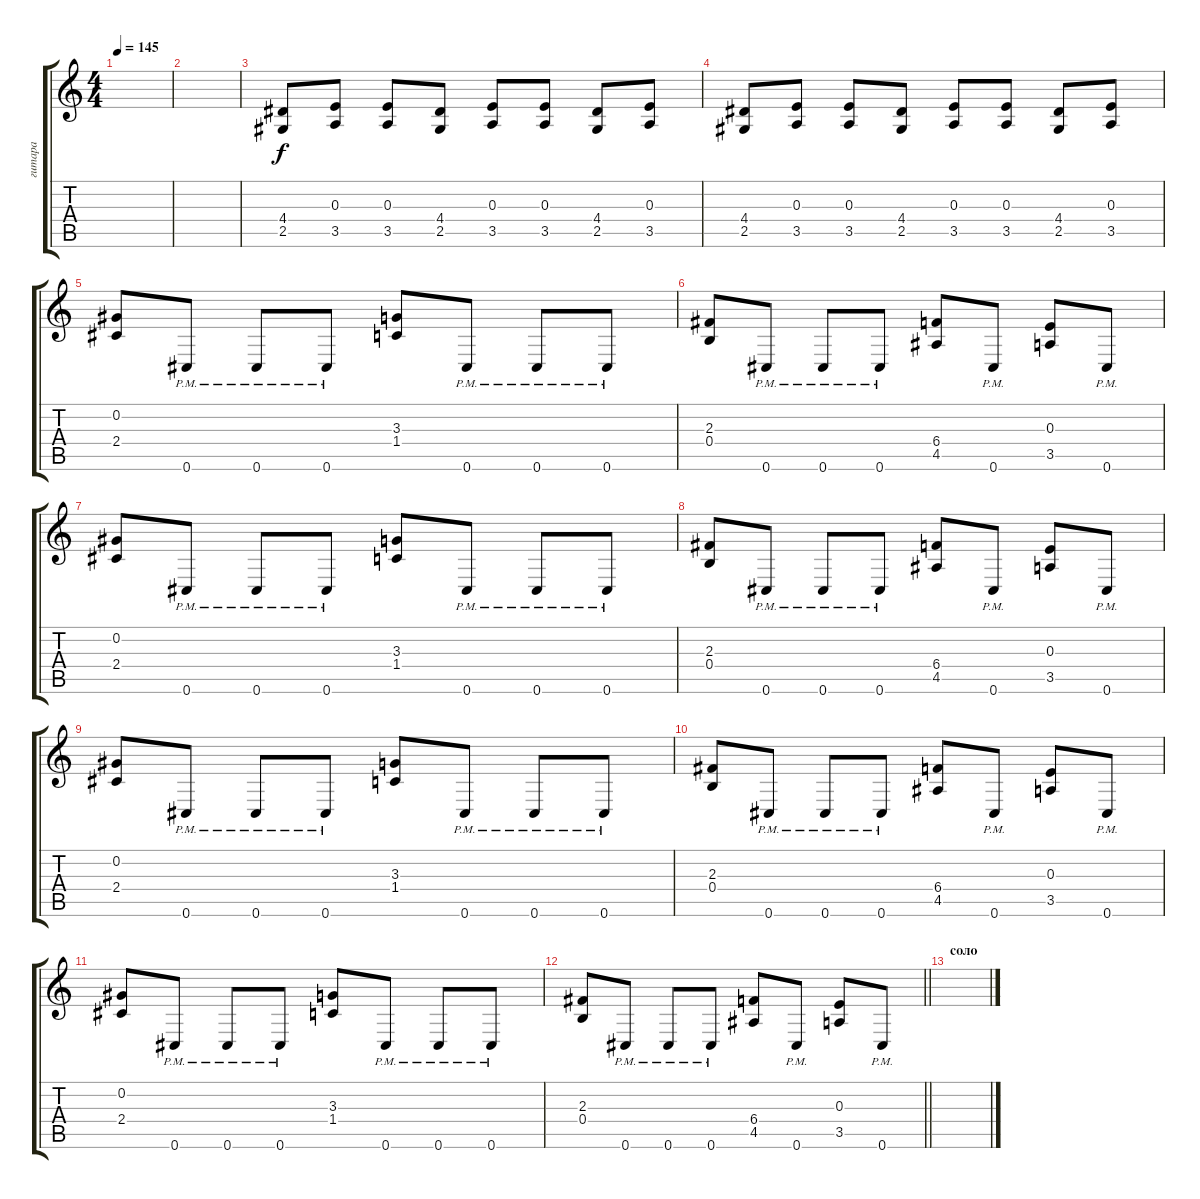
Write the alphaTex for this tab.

\track ("гитара" "гитара") {instrument overdrivenguitar}
\staff {score tabs}
\tuning (Db4 Ab3 E3 B2 Gb2 Db2) {hide}
\ts (4 4)
\tempo 145
\clef g2
\ks c
|
|
(4.4 2.5).8 (0.3 3.5).8 (0.3 3.5).8 (4.4 2.5).8 (0.3 3.5).8 (0.3 3.5).8 (4.4 2.5).8 (0.3 3.5).8 |
(4.4 2.5).8 (0.3 3.5).8 (0.3 3.5).8 (4.4 2.5).8 (0.3 3.5).8 (0.3 3.5).8 (4.4 2.5).8 (0.3 3.5).8 |
(0.2 2.4).8 0.6{pm}.8 0.6{pm}.8 0.6{pm}.8 (3.3 1.4).8 0.6{pm}.8 0.6{pm}.8 0.6{pm}.8 |
(2.3 0.4).8 0.6{pm}.8 0.6{pm}.8 0.6{pm}.8 (6.4 4.5).8 0.6{pm}.8 (0.3 3.5).8 0.6{pm}.8 |
(0.2 2.4).8 0.6{pm}.8 0.6{pm}.8 0.6{pm}.8 (3.3 1.4).8 0.6{pm}.8 0.6{pm}.8 0.6{pm}.8 |
(2.3 0.4).8 0.6{pm}.8 0.6{pm}.8 0.6{pm}.8 (6.4 4.5).8 0.6{pm}.8 (0.3 3.5).8 0.6{pm}.8 |
(0.2 2.4).8 0.6{pm}.8 0.6{pm}.8 0.6{pm}.8 (3.3 1.4).8 0.6{pm}.8 0.6{pm}.8 0.6{pm}.8 |
(2.3 0.4).8 0.6{pm}.8 0.6{pm}.8 0.6{pm}.8 (6.4 4.5).8 0.6{pm}.8 (0.3 3.5).8 0.6{pm}.8 |
(0.2 2.4).8 0.6{pm}.8 0.6{pm}.8 0.6{pm}.8 (3.3 1.4).8 0.6{pm}.8 0.6{pm}.8 0.6{pm}.8 |
\barLineRight lightlight
(2.3 0.4).8 0.6{pm}.8 0.6{pm}.8 0.6{pm}.8 (6.4 4.5).8 0.6{pm}.8 (0.3 3.5).8 0.6{pm}.8 |
\section ("" "соло")
